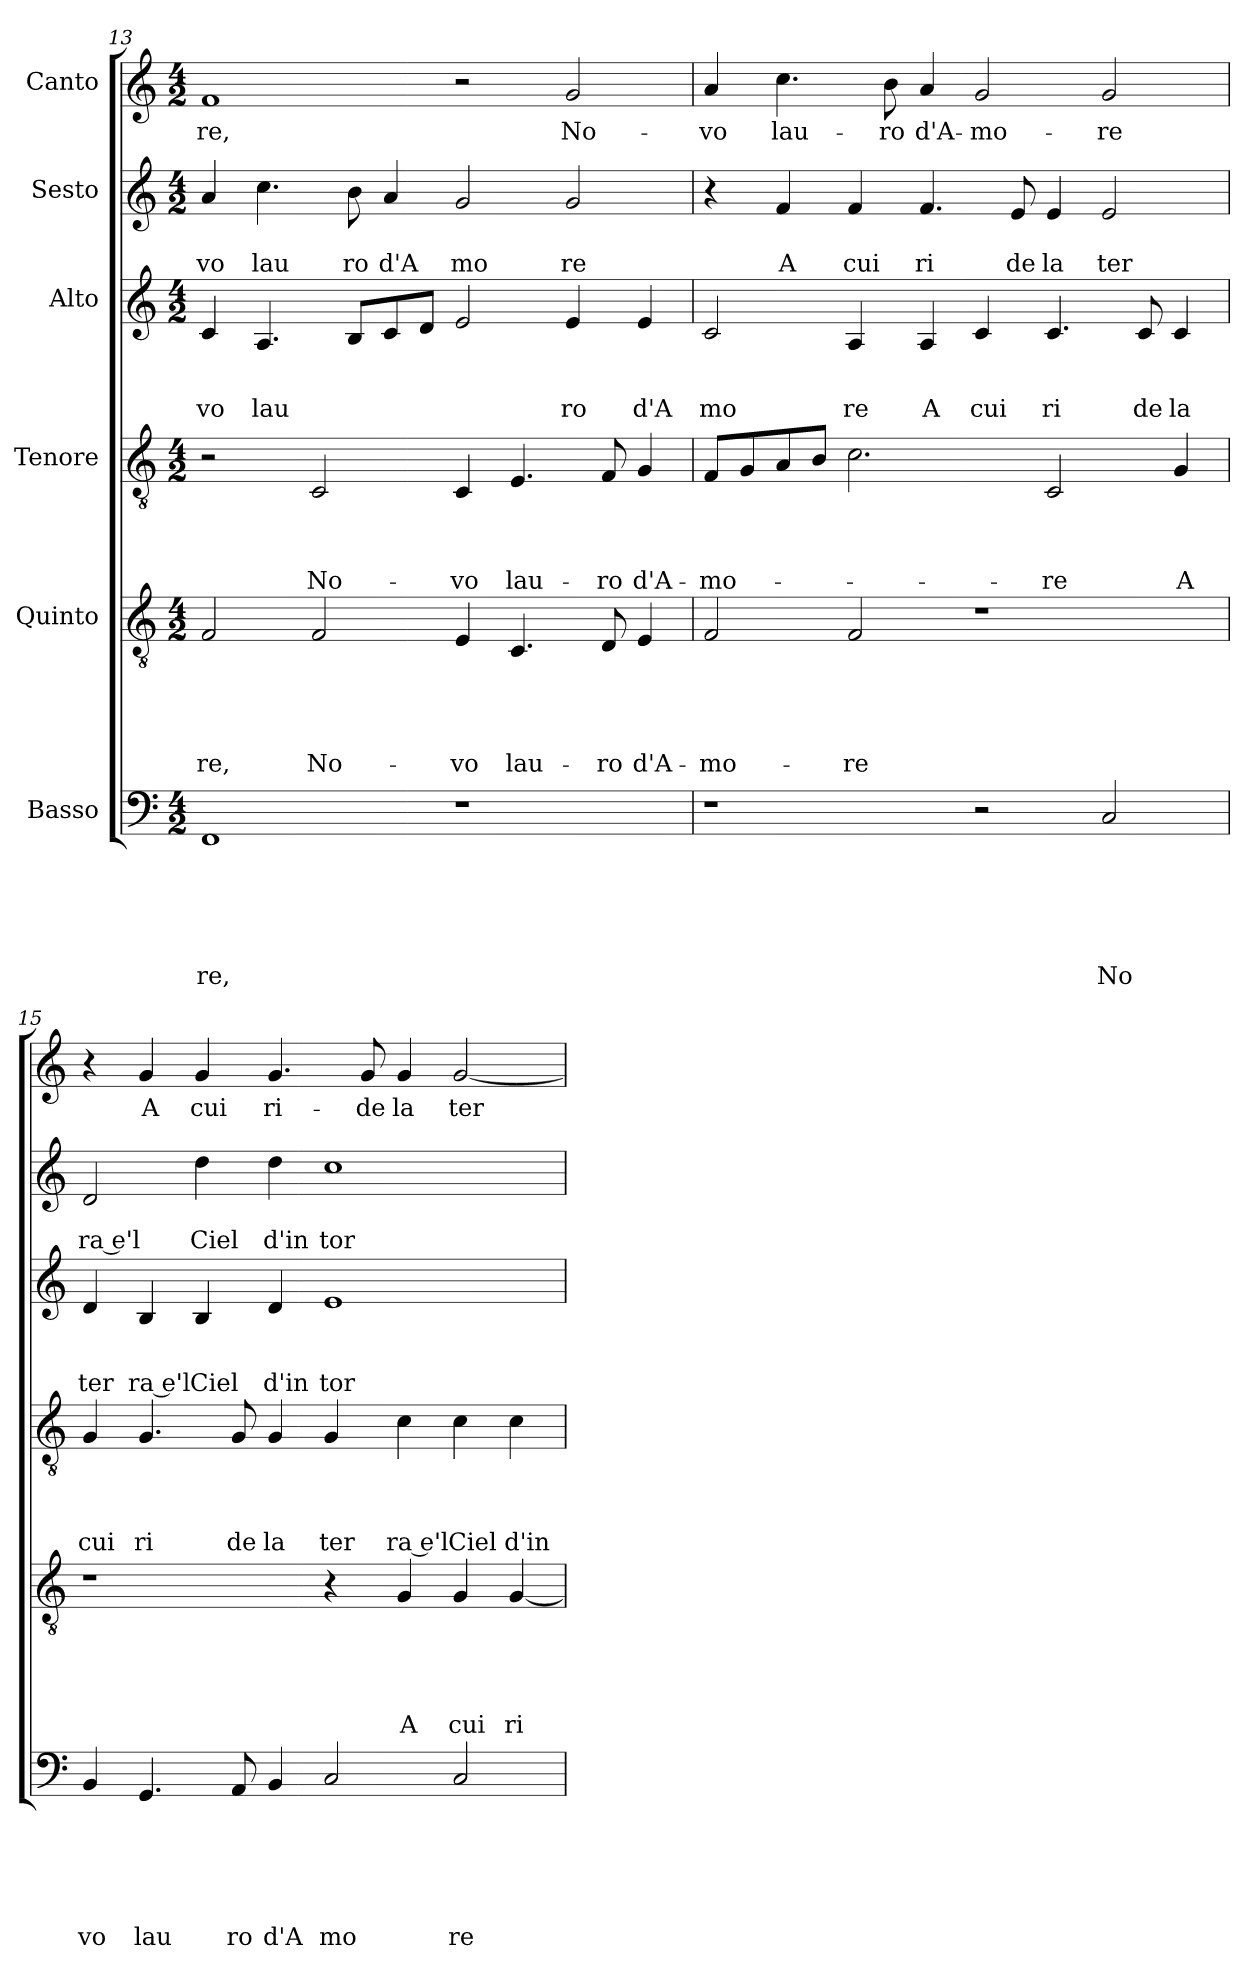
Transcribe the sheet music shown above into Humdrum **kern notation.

**kern	**text	**text	**text	**text	**text	**text	**kern	**text	**text	**text	**text	**text	**kern	**text	**text	**text	**text	**kern	**text	**text	**text	**kern	**text	**text	**kern	**text
*part6	*part6	*part6	*part6	*part6	*part6	*part6	*part5	*part5	*part5	*part5	*part5	*part5	*part4	*part4	*part4	*part4	*part4	*part3	*part3	*part3	*part3	*part2	*part2	*part2	*part1	*part1
*staff6	*staff6	*staff6	*staff6	*staff6	*staff6	*staff6	*staff5	*staff5	*staff5	*staff5	*staff5	*staff5	*staff4	*staff4	*staff4	*staff4	*staff4	*staff3	*staff3	*staff3	*staff3	*staff2	*staff2	*staff2	*staff1	*staff1
*I"Basso	*	*	*	*	*	*	*I"Quinto	*	*	*	*	*	*I"Tenore	*	*	*	*	*I"Alto	*	*	*	*I"Sesto	*	*	*I"Canto	*
*clefF4	*	*	*	*	*	*	*clefGv2	*	*	*	*	*	*clefGv2	*	*	*	*	*clefG2	*	*	*	*clefG2	*	*	*clefG2	*
*k[]	*	*	*	*	*	*	*k[]	*	*	*	*	*	*k[]	*	*	*	*	*k[]	*	*	*	*k[]	*	*	*k[]	*
*C:	*	*	*	*	*	*	*C:	*	*	*	*	*	*C:	*	*	*	*	*C:	*	*	*	*C:	*	*	*C:	*
*M4/2	*	*	*	*	*	*	*M4/2	*	*	*	*	*	*M4/2	*	*	*	*	*M4/2	*	*	*	*M4/2	*	*	*M4/2	*
=13	=13	=13	=13	=13	=13	=13	=13	=13	=13	=13	=13	=13	=13	=13	=13	=13	=13	=13	=13	=13	=13	=13	=13	=13	=13	=13
!	!	!	!	!	!	!LO:LY:b	!	!	!	!	!	!LO:LY:b	!	!	!	!	!	!	!	!	!LO:LY:b	!	!	!LO:LY:b	!	!LO:LY:b
1FF	.	.	.	.	.	re,	2F/	.	.	.	.	-re,	2r	.	.	.	.	4c/	.	.	vo	4a/	.	vo	1f	-re,
!	!	!	!	!	!	!	!	!	!	!	!	!	!	!	!	!	!	!	!	!	!LO:LY:b	!	!	!LO:LY:b	!	!
.	.	.	.	.	.	.	.	.	.	.	.	.	.	.	.	.	.	4.A/	.	.	lau	4.cc\	.	lau	.	.
!	!	!	!	!	!	!	!	!	!	!	!	!LO:LY:b	!	!	!	!	!LO:LY:b	!	!	!	!	!	!	!	!	!
.	.	.	.	.	.	.	2F/	.	.	.	.	No-	2C/	.	.	.	No-	.	.	.	.	.	.	.	.	.
!	!	!	!	!	!	!	!	!	!	!	!	!	!	!	!	!	!	!	!	!	!	!	!	!LO:LY:b	!	!
.	.	.	.	.	.	.	.	.	.	.	.	.	.	.	.	.	.	8B/L	.	.	.	8b\	.	ro	.	.
!	!	!	!	!	!	!	!	!	!	!	!	!	!	!	!	!	!	!	!	!	!	!	!	!LO:LY:b	!	!
.	.	.	.	.	.	.	.	.	.	.	.	.	.	.	.	.	.	8c/	.	.	.	4a/	.	d'A	.	.
.	.	.	.	.	.	.	.	.	.	.	.	.	.	.	.	.	.	8d/J	.	.	.	.	.	.	.	.
!	!	!	!	!	!	!	!	!	!	!	!	!LO:LY:b	!	!	!	!	!LO:LY:b	!	!	!	!	!	!	!LO:LY:b	!	!
1r	.	.	.	.	.	.	4E/	.	.	.	.	-vo	4C/	.	.	.	-vo	2e/	.	.	.	2g/	.	mo	2r	.
!	!	!	!	!	!	!	!	!	!	!	!	!LO:LY:b	!	!	!	!	!LO:LY:b	!	!	!	!	!	!	!	!	!
.	.	.	.	.	.	.	4.C/	.	.	.	.	lau-	4.E/	.	.	.	lau-	.	.	.	.	.	.	.	.	.
!	!	!	!	!	!	!	!	!	!	!	!	!	!	!	!	!	!	!	!	!	!LO:LY:b	!	!	!LO:LY:b	!	!LO:LY:b
.	.	.	.	.	.	.	.	.	.	.	.	.	.	.	.	.	.	4e/	.	.	ro	2g/	.	re	2g/	No-
!	!	!	!	!	!	!	!	!	!	!	!	!LO:LY:b	!	!	!	!	!LO:LY:b	!	!	!	!	!	!	!	!	!
.	.	.	.	.	.	.	8D/	.	.	.	.	-ro	8F/	.	.	.	-ro	.	.	.	.	.	.	.	.	.
!	!	!	!	!	!	!	!	!	!	!	!	!LO:LY:b	!	!	!	!	!LO:LY:b	!	!	!	!LO:LY:b	!	!	!	!	!
.	.	.	.	.	.	.	4E/	.	.	.	.	d'A-	4G/	.	.	.	d'A-	4e/	.	.	d'A	.	.	.	.	.
=14	=14	=14	=14	=14	=14	=14	=14	=14	=14	=14	=14	=14	=14	=14	=14	=14	=14	=14	=14	=14	=14	=14	=14	=14	=14	=14
!	!	!	!	!	!	!	!	!	!	!	!	!LO:LY:b	!	!	!	!	!LO:LY:b	!	!	!	!LO:LY:b	!	!	!	!	!LO:LY:b
1r	.	.	.	.	.	.	2F/	.	.	.	.	-mo-	8F/L	.	.	.	-mo-	2c/	.	.	mo	4r	.	.	4a/	-vo
.	.	.	.	.	.	.	.	.	.	.	.	.	8G/	.	.	.	.	.	.	.	.	.	.	.	.	.
!	!	!	!	!	!	!	!	!	!	!	!	!	!	!	!	!	!	!	!	!	!	!	!	!LO:LY:b	!	!LO:LY:b
.	.	.	.	.	.	.	.	.	.	.	.	.	8A/	.	.	.	.	.	.	.	.	4f/	.	A	4.cc\	lau-
.	.	.	.	.	.	.	.	.	.	.	.	.	8B/J	.	.	.	.	.	.	.	.	.	.	.	.	.
!	!	!	!	!	!	!	!	!	!	!	!	!LO:LY:b	!	!	!	!	!	!	!	!	!LO:LY:b	!	!	!LO:LY:b	!	!
.	.	.	.	.	.	.	2F/	.	.	.	.	-re	2.c\	.	.	.	.	4A/	.	.	re	4f/	.	cui	.	.
!	!	!	!	!	!	!	!	!	!	!	!	!	!	!	!	!	!	!	!	!	!	!	!	!	!	!LO:LY:b
.	.	.	.	.	.	.	.	.	.	.	.	.	.	.	.	.	.	.	.	.	.	.	.	.	8b\	-ro
!	!	!	!	!	!	!	!	!	!	!	!	!	!	!	!	!	!	!	!	!	!LO:LY:b	!	!	!LO:LY:b	!	!LO:LY:b
.	.	.	.	.	.	.	.	.	.	.	.	.	.	.	.	.	.	4A/	.	.	A	4.f/	.	ri	4a/	d'A-
!	!	!	!	!	!	!	!	!	!	!	!	!	!	!	!	!	!	!	!	!	!LO:LY:b	!	!	!	!	!LO:LY:b
2r	.	.	.	.	.	.	1r	.	.	.	.	.	.	.	.	.	.	4c/	.	.	cui	.	.	.	2g/	-mo-
!	!	!	!	!	!	!	!	!	!	!	!	!	!	!	!	!	!	!	!	!	!	!	!	!LO:LY:b	!	!
.	.	.	.	.	.	.	.	.	.	.	.	.	.	.	.	.	.	.	.	.	.	8e/	.	de	.	.
!	!	!	!	!	!	!	!	!	!	!	!	!	!	!	!	!	!LO:LY:b	!	!	!	!LO:LY:b	!	!	!LO:LY:b	!	!
.	.	.	.	.	.	.	.	.	.	.	.	.	2C/	.	.	.	-re	4.c/	.	.	ri	4e/	.	la	.	.
!	!	!	!	!	!	!LO:LY:b	!	!	!	!	!	!	!	!	!	!	!	!	!	!	!	!	!	!LO:LY:b	!	!LO:LY:b
2C/	.	.	.	.	.	No	.	.	.	.	.	.	.	.	.	.	.	.	.	.	.	2e/	.	ter	2g/	-re
!	!	!	!	!	!	!	!	!	!	!	!	!	!	!	!	!	!	!	!	!	!LO:LY:b	!	!	!	!	!
.	.	.	.	.	.	.	.	.	.	.	.	.	.	.	.	.	.	8c/	.	.	de	.	.	.	.	.
!	!	!	!	!	!	!	!	!	!	!	!	!	!	!	!	!	!LO:LY:b	!	!	!	!LO:LY:b	!	!	!	!	!
.	.	.	.	.	.	.	.	.	.	.	.	.	4G/	.	.	.	A	4c/	.	.	la	.	.	.	.	.
!!LO:LB:g=z
=15	=15	=15	=15	=15	=15	=15	=15	=15	=15	=15	=15	=15	=15	=15	=15	=15	=15	=15	=15	=15	=15	=15	=15	=15	=15	=15
!	!	!	!	!	!	!LO:LY:b	!	!	!	!	!	!	!	!	!	!	!LO:LY:b	!	!	!	!LO:LY:b	!	!	!LO:LY:b:rj	!	!
4BB/	.	.	.	.	.	vo	1r	.	.	.	.	.	4G/	.	.	.	cui	4d/	.	.	ter	2d/	.	ra e'l	4r	.
!	!	!	!	!	!	!LO:LY:b	!	!	!	!	!	!	!	!	!	!	!LO:LY:b	!	!	!	!LO:LY:b:rj	!	!	!	!	!LO:LY:b
4.GG/	.	.	.	.	.	lau	.	.	.	.	.	.	4.G/	.	.	.	ri	4B/	.	.	ra e'l	.	.	.	4g/	A
!	!	!	!	!	!	!	!	!	!	!	!	!	!	!	!	!	!	!	!	!	!LO:LY:b	!	!	!LO:LY:b	!	!LO:LY:b
.	.	.	.	.	.	.	.	.	.	.	.	.	.	.	.	.	.	4B/	.	.	Ciel	4dd\	.	Ciel	4g/	cui
!	!	!	!	!	!	!LO:LY:b	!	!	!	!	!	!	!	!	!	!	!LO:LY:b	!	!	!	!	!	!	!	!	!
8AA/	.	.	.	.	.	ro	.	.	.	.	.	.	8G/	.	.	.	de	.	.	.	.	.	.	.	.	.
!	!	!	!	!	!	!LO:LY:b	!	!	!	!	!	!	!	!	!	!	!LO:LY:b	!	!	!	!LO:LY:b	!	!	!LO:LY:b	!	!LO:LY:b
4BB/	.	.	.	.	.	d'A	.	.	.	.	.	.	4G/	.	.	.	la	4d/	.	.	d'in	4dd\	.	d'in	4.g/	ri-
!	!	!	!	!	!	!LO:LY:b	!	!	!	!	!	!	!	!	!	!	!LO:LY:b	!	!	!	!LO:LY:b	!	!	!LO:LY:b	!	!
2C/	.	.	.	.	.	mo	4r	.	.	.	.	.	4G/	.	.	.	ter	1e	.	.	tor	1cc	.	tor	.	.
!	!	!	!	!	!	!	!	!	!	!	!	!	!	!	!	!	!	!	!	!	!	!	!	!	!	!LO:LY:b
.	.	.	.	.	.	.	.	.	.	.	.	.	.	.	.	.	.	.	.	.	.	.	.	.	8g/	-de
!	!	!	!	!	!	!	!	!	!	!	!	!LO:LY:b	!	!	!	!	!LO:LY:b:rj	!	!	!	!	!	!	!	!	!LO:LY:b
.	.	.	.	.	.	.	4G/	.	.	.	.	A	4c\	.	.	.	ra e'l	.	.	.	.	.	.	.	4g/	la
!	!	!	!	!	!	!LO:LY:b	!	!	!	!	!	!LO:LY:b	!	!	!	!	!LO:LY:b	!	!	!	!	!	!	!	!	!LO:LY:b
2C/	.	.	.	.	.	re	4G/	.	.	.	.	cui	4c\	.	.	.	Ciel	.	.	.	.	.	.	.	[<2g/	ter-
!	!	!	!	!	!	!	!	!	!	!	!	!LO:LY:b	!	!	!	!	!LO:LY:b	!	!	!	!	!	!	!	!	!
.	.	.	.	.	.	.	[<4G/	.	.	.	.	ri-	4c\	.	.	.	d'in	.	.	.	.	.	.	.	.	.
=	=	=	=	=	=	=	=	=	=	=	=	=	=	=	=	=	=	=	=	=	=	=	=	=	=	=
*-	*-	*-	*-	*-	*-	*-	*-	*-	*-	*-	*-	*-	*-	*-	*-	*-	*-	*-	*-	*-	*-	*-	*-	*-	*-	*-
